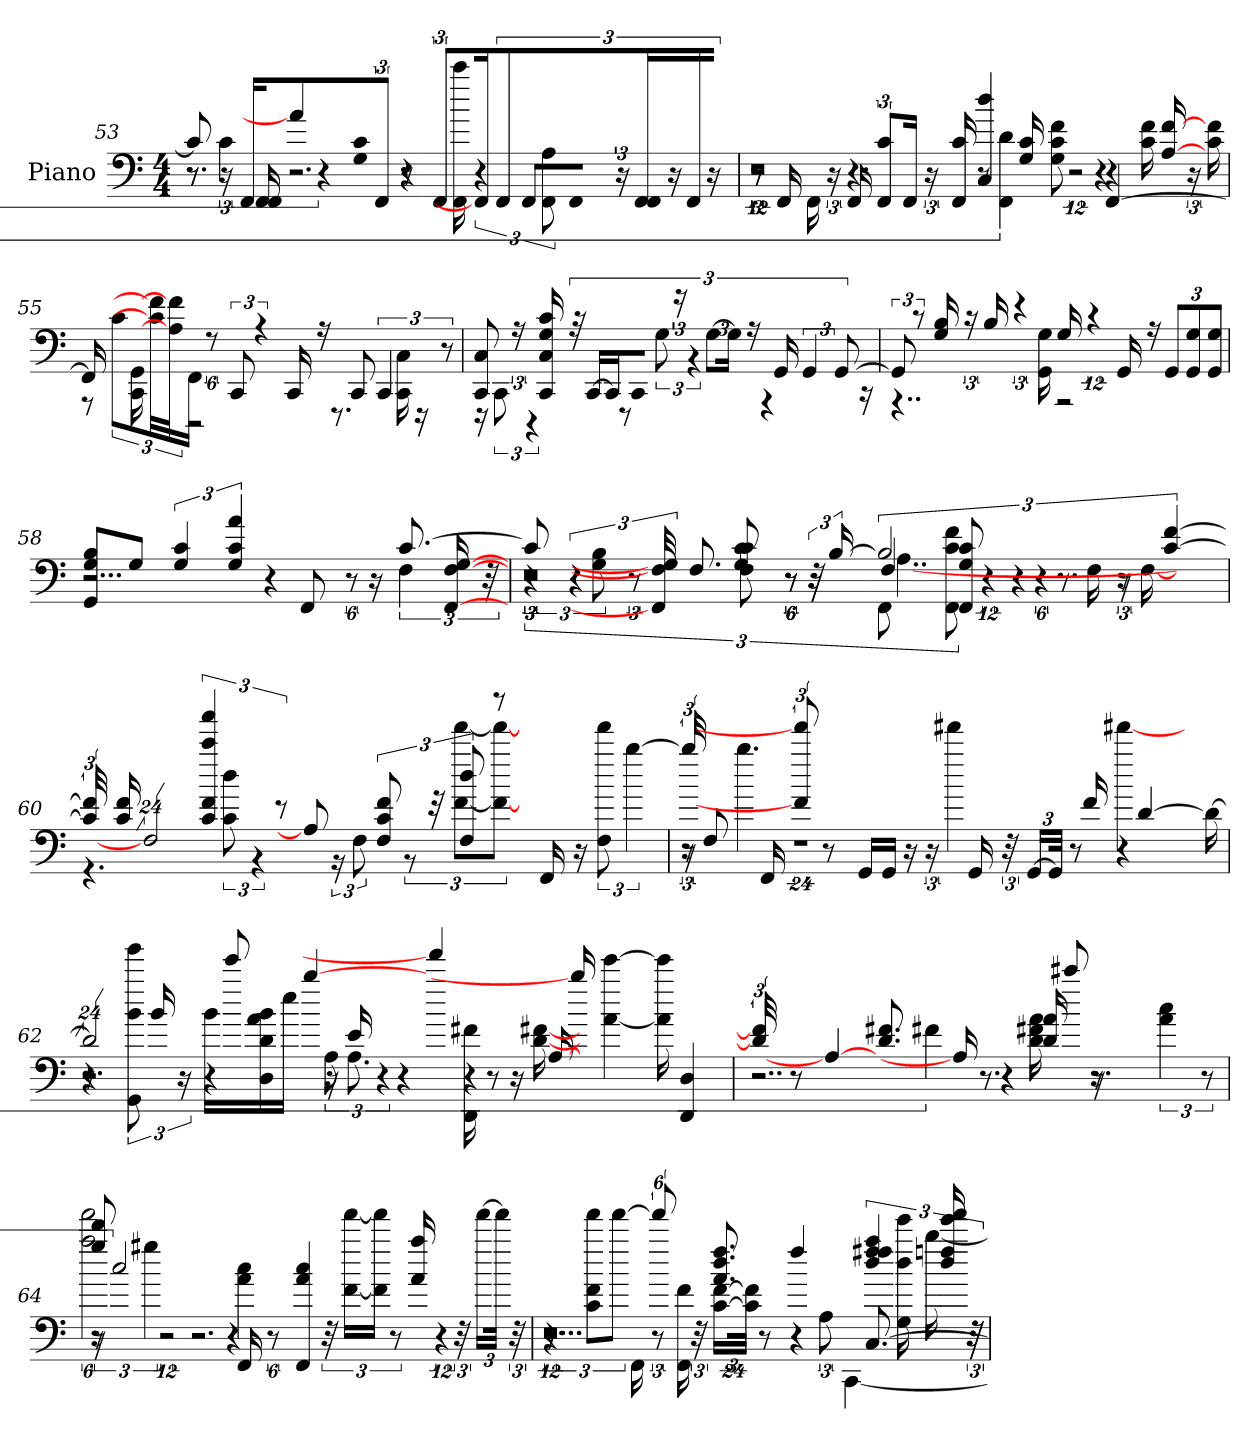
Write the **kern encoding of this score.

**kern
*part1
*staff1
*I"Piano
*I'Pno
*clefF4
*M4/4
=53
*^
*	*^
8c]	8r	8.r
16r	6c	.
16FF/KL	.	16FF 16FF
4a]	.	2.r
.	48%7r	.
.	6G 6c	.
12FF/J	.	.
8r	.	.
.	12r	.
.	16FF 16ccc	.
12FF/L	.	.
.	6r	.
16FF]	.	.
12FF/J	.	.
.	12A 12FF	.
12FF/L	.	.
.	4..ryy	4..ryy
8FF/J	.	.
24r	.	.
16FF 16FF	.	.
16r	.	.
16FF	.	.
16r	.	.
=54	=54	=54
*	*	*^
12r	8r	12%7r	2r
16FF	.	.	.
.	16FF	.	.
24r	.	.	.
16FF	4.r	.	.
12FF/ 12cL	.	.	.
16FF/Jk	.	.	.
24r	.	.	.
16FF 16c	.	.	.
4C 4dd	.	.	8r
.	6FF 6d	.	.
.	.	16G 16c	.
.	.	.	8G 8c 8f
.	.	24%7r	.
.	48%5r	.	.
[4FF	.	.	4r
.	16f 16c	.	.
.	24r	.	.
.	[16c [16f	[16A [16f	.
*	*v	*v	*v
=55	=55
16FF]	8r
12c\L	.
.	16CC 16GG
48c] 48f]	.
48A] 48f]	.
16FF\Jk	2r
48%5r	.
12CC	.
6r	.
16CC	.
16r	.
.	8.r
8CC	.
6CC	.
.	16CC 16C
.	16r
.	48%5ryy
12r	.
=56	=56
8CC 8C	16r
.	12CC
24r	.
.	6r
16G 16c 16CC 16C	.
48r	.
[24CC/LL	.
24CC/J]	.
.	8r
8CC/J	.
.	12G
24r	.
[12G\L	.
.	6r
24G\Jk]	.
16r	.
16GG	4r
6GG	.
[12GG	.
.	16r
=57	=57
12GG]	4..r
12r	.
16G 16B	.
24r	.
16B	.
6r	.
.	16GG 16G
16G	2r
48%7r	.
16GG	.
16r	.
12GG/L	.
12G/ 12GG	.
12GG/ 12GJ	12ryy
=58	=58
*	*^
8GG/ 8G 8BL	2r	2...r
8G/J	.	.
6G 6c	.	.
6G 6c 6a	.	.
.	4r	.
8FF	.	.
48%5r	.	.
.	16r	.
[8.c	6F	.
.	.	[16FF [16F [16G
.	48r	.
=59	=59	=59
*^	*^	*^
8c]	6r	3r	2r	3%2r	3%2r
6r	.	.	.	.	.
.	12G 12B	.	.	.	.
.	12r	.	.	.	.
48FF] 48F] 48G]	.	.	.	.	.
8.F	.	.	.	.	.
.	8F 8c	8G 8c	.	.	.
.	48%5r	48%5r	.	.	.
48r	.	.	16r	.	.
[24B	.	.	.	.	.
3B]	8FF	4F	[4..A	.	.
.	.	.	.	8G 8FF 8c	12f 12c 12FF
.	48%7r	.	.	.	.
.	.	.	.	.	4r
.	.	.	.	24%5r	.
.	.	8.r	.	.	.
.	16F	.	.	.	.
12r	24r	.	.	.	.
.	[16F	.	.	.	.
[6c [6f	.	.	.	.	.
.	48%7ryy	48%7ryy	48%7ryy	48%7ryy	48%7ryy
*	*v	*v	*v	*v	*v
=60	=60
48c] 48f]	4.r
16c 16f	.
48%13F]	.
6ccc 6aaa 6c 6f	.
.	12c 12dd
.	6r
12r	.
8A]	.
.	24r
.	12F
12F 12c 12f	.
.	12r
48r	.
12F 12dd	[12fff\ [12fL
8r	12fff\_ 12f_J
.	12%5ryy
16FF	.
16r	.
12fff 12F	.
[6bb	.
=61	=61
*	*^
48bb]	16r	12r
8F	.	.
.	4.bb	.
.	.	16FF
12fff] 12f]	.	24%13r
8r	.	.
16GG/LL	.	.
16GG/JJ	.	.
.	16r	.
24r	.	.
.	4fff#X	.
16GG	.	.
48r	.	.
[24GG/LL	.	.
48GG/JJk]	.	.
8r	.	.
.	.	16f
.	[4fff#X	4r
[4d	.	.
.	48%5ryy	48%5ryy
16d_	.	.
=62	=62	=62
*	*	*^
48%17d]	8.r	4r	2r
.	12GG 12b 12ggg	.	.
.	.	16b	.
.	24r	.	.
.	16b\LL	4r	.
8eee	.	.	.
.	16D\ 16d 16b 16a	.	.
.	16ee\JJ	.	.
[4bb	.	.	.
.	12A	.	16r
.	.	16e	8.A
.	6r	.	.
.	.	4r	.
4fff#]	.	.	.
.	16f#X 16DD	.	4r
.	8r	.	.
.	.	16r	.
.	[16d [16f#X	[16A	.
16bb]	.	.	.
.	48%29ryy	48%29ryy	48%29ryy
[4a [4eee	.	.	.
16a] 16eee]	.	.	.
4D 4DD	.	.	.
*	*	*v	*v
=63	=63	=63
48d] 48f#]	2r	2..r
8r	.	.
4A_	.	.
8.d 8.f#X	.	.
.	6f#X	.
16A]	.	.
8.r	.	.
.	24%5r	.
16d 16a	.	.
.	16d 16f#X 16a	8ccc#X
8.r	.	.
.	16r	.
.	3ryy	3ryy
6a 6cc	.	.
12r	.	.
=64	=64	=64
*	*	*^
8ddd 8gg	12%5aa 12%5fff	16r	12r
.	.	3cc	.
.	.	.	6gg#X
24%7r	.	.	.
.	.	.	2.r
.	.	48%29r	.
16FF	4a 4cc	.	.
48%5r	.	.	.
4FF 4a 4cc	.	.	.
.	48r	.	.
.	[24fff\ [24fLL	.	.
.	24fff\] 24f]JJ	.	.
.	12r	.	.
16aa 16a	.	.	.
.	48%7r	.	.
48r	.	.	.
[24fff\LL	.	.	.
48fff\JJk]	.	.	.
48r	.	.	.
=65	=65	=65	=65
*	*	*^	*^
*	*	*	*	*	*
12r	8.r	4.r	12%11r	2...r	2...r
12c\ 12f 12fffL	.	.	.	.	.
[12fff\J	.	.	.	.	.
.	16FF	.	.	.	.
48%5fff]	12r	.	.	.	.
.	16FF 16f	.	.	.	.
48r	.	.	.	.	.
[24c\ [24fLL	.	8.a 8.dd 8.ff	.	.	.
.	48%13r	.	.	.	.
48c\] 48f]JJk	.	.	.	.	.
8r	.	.	.	.	.
4ff	.	4r	.	.	.
.	12A	.	.	.	.
.	[4CC	.	.	.	.
[8.C	.	6aa 6dd 6ff 6ff#X	.	.	.
.	.	.	16G 16eee 16dd	.	.
.	.	.	.	16ff 16eee 16fff 16dd	[16bb
.	.	48r	48r	.	.
*v	*v	*v	*v	*v	*v
=
*-
